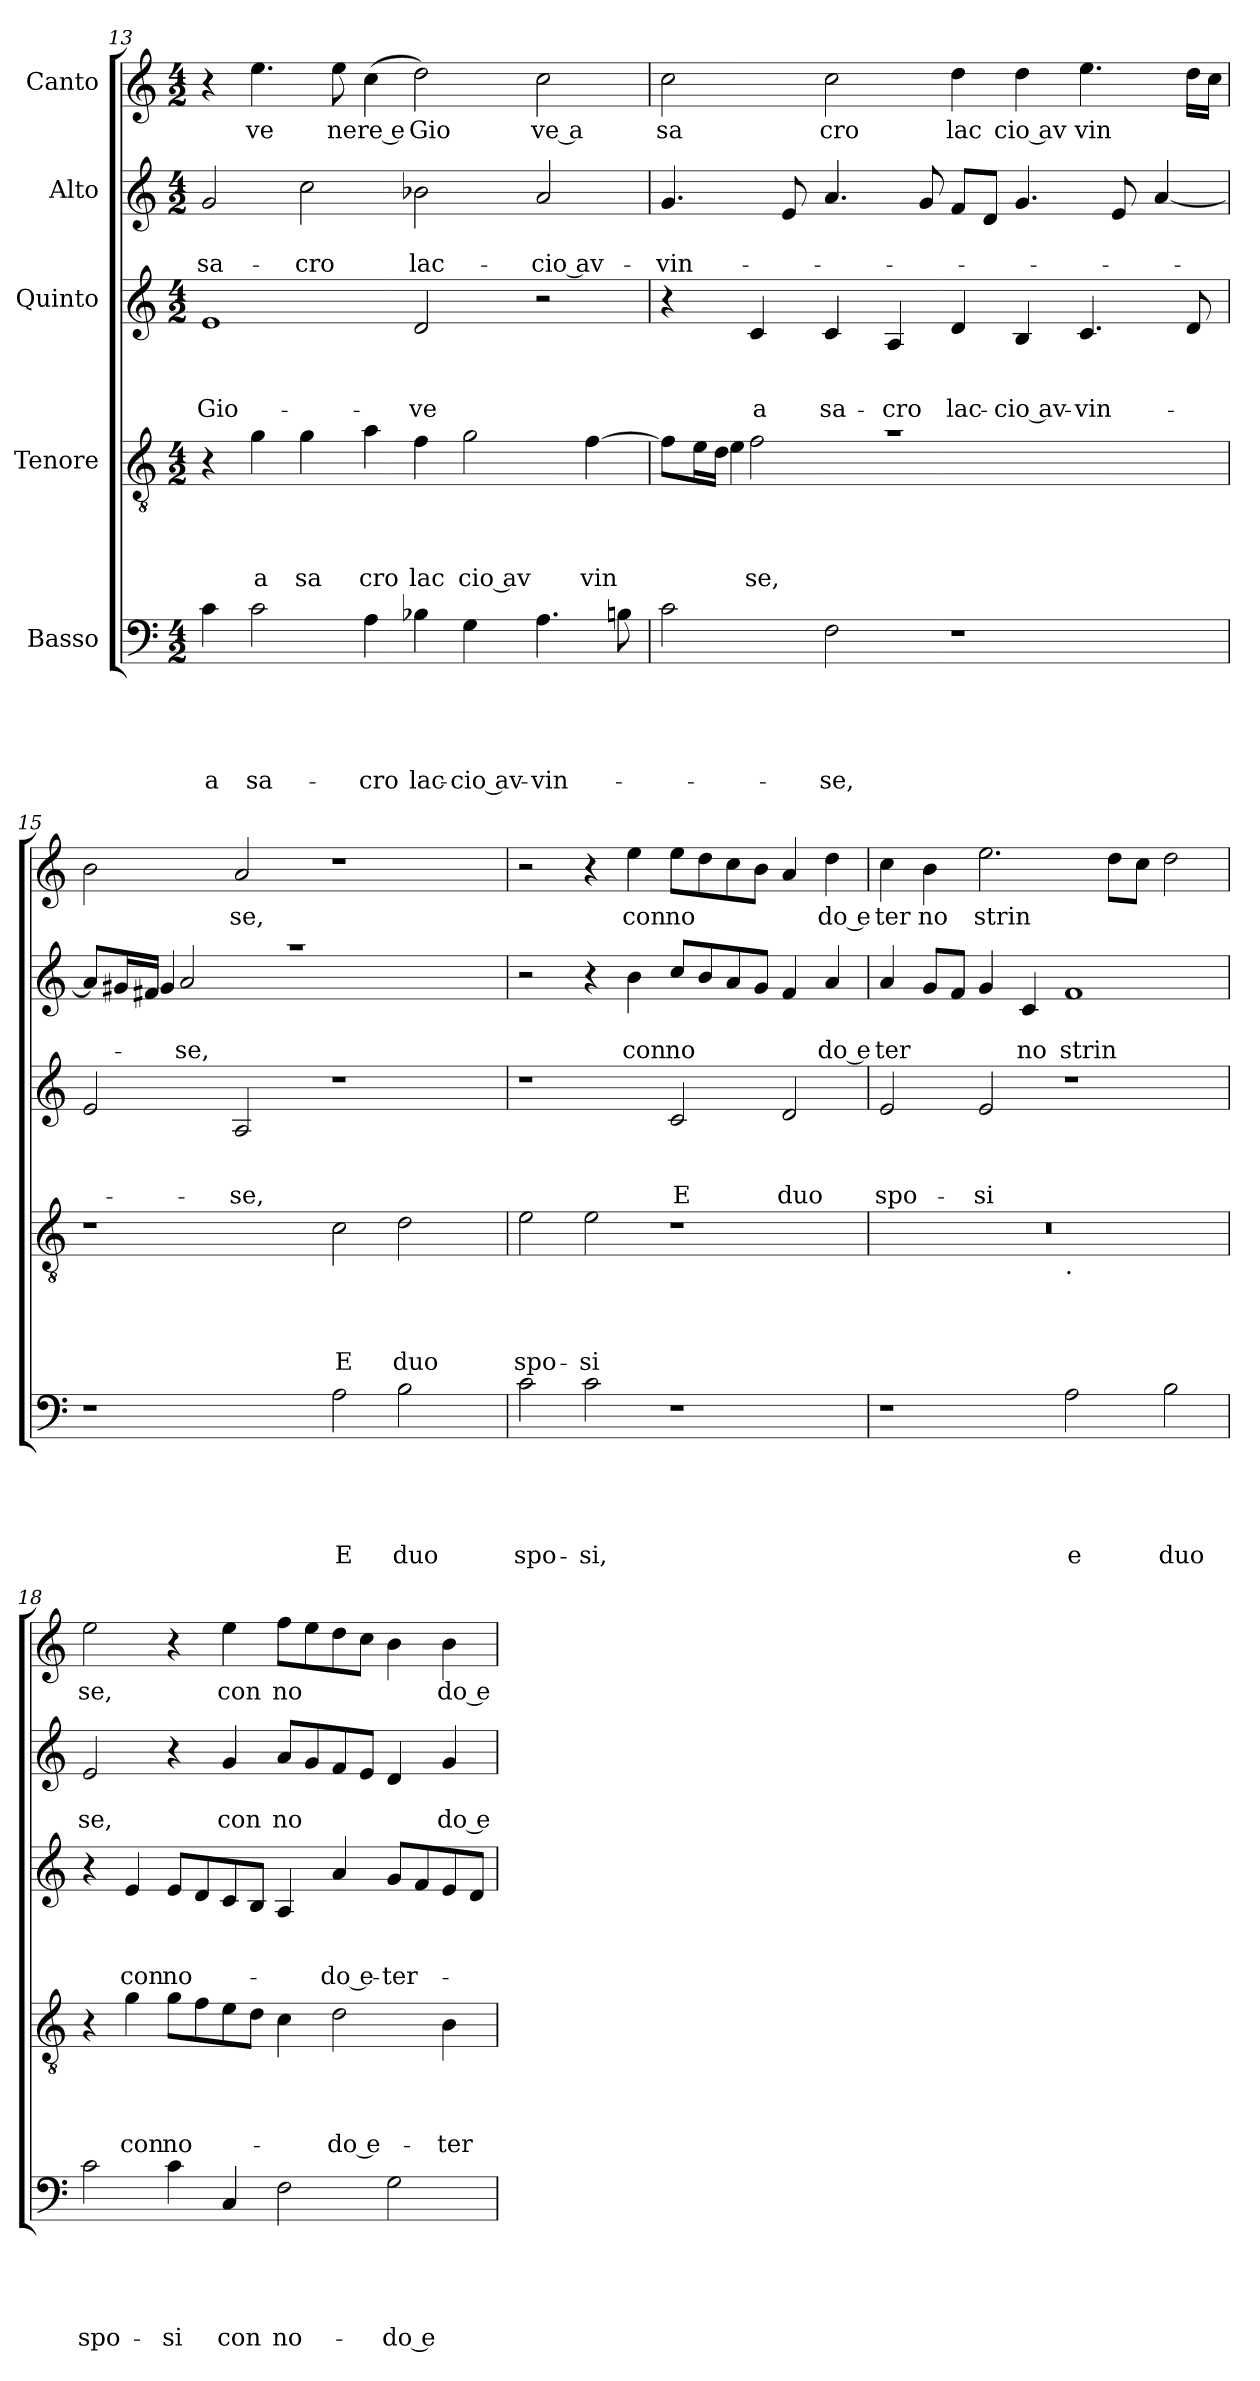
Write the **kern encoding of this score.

**kern	**text	**text	**text	**text	**text	**kern	**text	**text	**text	**text	**kern	**text	**text	**text	**kern	**text	**text	**kern	**text
*part5	*part5	*part5	*part5	*part5	*part5	*part4	*part4	*part4	*part4	*part4	*part3	*part3	*part3	*part3	*part2	*part2	*part2	*part1	*part1
*staff5	*staff5	*staff5	*staff5	*staff5	*staff5	*staff4	*staff4	*staff4	*staff4	*staff4	*staff3	*staff3	*staff3	*staff3	*staff2	*staff2	*staff2	*staff1	*staff1
*I"Basso	*	*	*	*	*	*I"Tenore	*	*	*	*	*I"Quinto	*	*	*	*I"Alto	*	*	*I"Canto	*
*clefF4	*	*	*	*	*	*clefGv2	*	*	*	*	*clefG2	*	*	*	*clefG2	*	*	*clefG2	*
*k[]	*	*	*	*	*	*k[]	*	*	*	*	*k[]	*	*	*	*k[]	*	*	*k[]	*
*C:	*	*	*	*	*	*C:	*	*	*	*	*C:	*	*	*	*C:	*	*	*C:	*
*M4/2	*	*	*	*	*	*M4/2	*	*	*	*	*M4/2	*	*	*	*M4/2	*	*	*M4/2	*
=13	=13	=13	=13	=13	=13	=13	=13	=13	=13	=13	=13	=13	=13	=13	=13	=13	=13	=13	=13
!	!	!	!	!	!LO:LY:b	!	!	!	!	!	!	!	!	!LO:LY:b	!	!	!LO:LY:b	!	!
4c\	.	.	.	.	a	4r	.	.	.	.	1e	.	.	Gio-	2g/	.	sa-	4r	.
!	!	!	!	!	!LO:LY:b	!	!	!	!	!LO:LY:b	!	!	!	!	!	!	!	!	!LO:LY:b
2c\	.	.	.	.	sa-	4g\	.	.	.	a	.	.	.	.	.	.	.	4.ee\	ve
!	!	!	!	!	!	!	!	!	!	!LO:LY:b	!	!	!	!	!	!	!LO:LY:b	!	!
.	.	.	.	.	.	4g\	.	.	.	sa	.	.	.	.	2cc\	.	-cro	.	.
!	!	!	!	!	!	!	!	!	!	!	!	!	!	!	!	!	!	!	!LO:LY:b
.	.	.	.	.	.	.	.	.	.	.	.	.	.	.	.	.	.	8ee\	ne
!	!	!	!	!	!LO:LY:b	!	!	!	!	!LO:LY:b	!	!	!	!	!	!	!	!	!LO:LY:b:rj
4A\	.	.	.	.	-cro	4a\	.	.	.	cro	.	.	.	.	.	.	.	(<4cc\	re e
!	!	!	!	!	!LO:LY:b	!	!	!	!	!LO:LY:b	!	!	!	!LO:LY:b	!	!	!LO:LY:b	!	!LO:LY:b
4B-X\	.	.	.	.	lac-	4f\	.	.	.	lac	2d/	.	.	-ve	2b-X\	.	lac-	2dd\)	Gio
!	!	!	!	!	!LO:LY:b:rj	!	!	!	!	!LO:LY:b:rj	!	!	!	!	!	!	!	!	!
4G\	.	.	.	.	-cio av-	2g\	.	.	.	cio av	.	.	.	.	.	.	.	.	.
!	!	!	!	!	!LO:LY:b	!	!	!	!	!	!	!	!	!	!	!	!LO:LY:b:rj	!	!LO:LY:b:rj
4.A\	.	.	.	.	-vin-	.	.	.	.	.	2r	.	.	.	2a/	.	-cio av-	2cc\	ve a
!	!	!	!	!	!	!	!	!	!	!LO:LY:b	!	!	!	!	!	!	!	!	!
.	.	.	.	.	.	[>4f\	.	.	.	vin	.	.	.	.	.	.	.	.	.
8Bn\	.	.	.	.	.	.	.	.	.	.	.	.	.	.	.	.	.	.	.
=14	=14	=14	=14	=14	=14	=14	=14	=14	=14	=14	=14	=14	=14	=14	=14	=14	=14	=14	=14
*	*	*	*	*	*	*^	*	*	*	*	*	*	*	*	*	*	*	*	*
!	!	!	!	!	!	!	!	!	!	!	!	!	!	!	!	!	!	!LO:LY:b	!	!LO:LY:b
2c\	.	.	.	.	.	8f\L]	8.ryy	.	.	.	.	4r	.	.	.	4.g/	.	-vin-	2cc\	sa
.	.	.	.	.	.	16e\L	.	.	.	.	.	.	.	.	.	.	.	.	.	.
.	.	.	.	.	.	16d\JJ	4e\	.	.	.	.	.	.	.	.	.	.	.	.	.
!	!	!	!	!	!	!	!	!	!	!	!LO:LY:b	!	!	!	!LO:LY:b	!	!	!	!	!
.	.	.	.	.	.	2f\	.	.	.	.	se,	4c/	.	.	a	.	.	.	.	.
.	.	.	.	.	.	.	.	.	.	.	.	.	.	.	.	8e/	.	.	.	.
.	.	.	.	.	.	.	4ryy	.	.	.	.	.	.	.	.	.	.	.	.	.
!	!	!	!	!	!LO:LY:b	!	!	!	!	!	!	!	!	!	!LO:LY:b	!	!	!	!	!LO:LY:b
2F\	.	.	.	.	-se,	.	.	.	.	.	.	4c/	.	.	sa-	4.a/	.	.	2cc\	cro
.	.	.	.	.	.	.	1ryy	.	.	.	.	.	.	.	.	.	.	.	.	.
!	!	!	!	!	!	!	!	!	!	!	!	!	!	!	!LO:LY:b	!	!	!	!	!
.	.	.	.	.	.	1ra	.	.	.	.	.	4A/	.	.	-cro	.	.	.	.	.
.	.	.	.	.	.	.	.	.	.	.	.	.	.	.	.	8g/	.	.	.	.
!	!	!	!	!	!	!	!	!	!	!	!	!	!	!	!LO:LY:b	!	!	!	!	!LO:LY:b
1r	.	.	.	.	.	.	.	.	.	.	.	4d/	.	.	lac-	8f/L	.	.	4dd\	lac
.	.	.	.	.	.	.	.	.	.	.	.	.	.	.	.	8d/J	.	.	.	.
!	!	!	!	!	!	!	!	!	!	!	!	!	!	!	!LO:LY:b:rj	!	!	!	!	!LO:LY:b:rj
.	.	.	.	.	.	.	.	.	.	.	.	4B/	.	.	-cio av-	4.g/	.	.	4dd\	cio av
!	!	!	!	!	!	!	!	!	!	!	!	!	!	!	!LO:LY:b	!	!	!	!	!LO:LY:b
.	.	.	.	.	.	.	.	.	.	.	.	4.c/	.	.	-vin-	.	.	.	4.ee\	vin
.	.	.	.	.	.	.	.	.	.	.	.	.	.	.	.	8e/	.	.	.	.
.	.	.	.	.	.	.	4ryy	.	.	.	.	.	.	.	.	.	.	.	.	.
.	.	.	.	.	.	4ryy	.	.	.	.	.	.	.	.	.	[>4a/	.	.	.	.
.	.	.	.	.	.	.	.	.	.	.	.	8d/	.	.	.	.	.	.	16dd\LL	.
.	.	.	.	.	.	.	16ryy	.	.	.	.	.	.	.	.	.	.	.	16cc\JJ	.
*	*	*	*	*	*	*v	*v	*	*	*	*	*	*	*	*	*	*	*	*	*
!!LO:PB:g=z
=15	=15	=15	=15	=15	=15	=15	=15	=15	=15	=15	=15	=15	=15	=15	=15	=15	=15	=15	=15
*	*	*	*	*	*	*	*	*	*	*	*	*	*	*	*^	*	*	*	*
1r	.	.	.	.	.	1r	.	.	.	.	2e/	.	.	.	8a/L]	8.ryy	.	.	2b\	.
.	.	.	.	.	.	.	.	.	.	.	.	.	.	.	16g#X/L	.	.	.	.	.
.	.	.	.	.	.	.	.	.	.	.	.	.	.	.	16f#X/JJ	4g#/	.	.	.	.
!	!	!	!	!	!	!	!	!	!	!	!	!	!	!	!	!	!	!LO:LY:b	!	!
.	.	.	.	.	.	.	.	.	.	.	.	.	.	.	2a/	.	.	-se,	.	.
.	.	.	.	.	.	.	.	.	.	.	.	.	.	.	.	4ryy	.	.	.	.
!	!	!	!	!	!	!	!	!	!	!	!	!	!	!LO:LY:b	!	!	!	!	!	!LO:LY:b
.	.	.	.	.	.	.	.	.	.	.	2A/	.	.	-se,	.	.	.	.	2a/	se,
.	.	.	.	.	.	.	.	.	.	.	.	.	.	.	.	1ryy	.	.	.	.
.	.	.	.	.	.	.	.	.	.	.	.	.	.	.	1raa	.	.	.	.	.
!	!	!	!	!	!LO:LY:b	!	!	!	!	!LO:LY:b	!	!	!	!	!	!	!	!	!	!
2A\	.	.	.	.	E	2c\	.	.	.	E	1r	.	.	.	.	.	.	.	1r	.
!	!	!	!	!	!LO:LY:b	!	!	!	!	!LO:LY:b	!	!	!	!	!	!	!	!	!	!
2B\	.	.	.	.	duo	2d\	.	.	.	duo	.	.	.	.	.	.	.	.	.	.
.	.	.	.	.	.	.	.	.	.	.	.	.	.	.	.	4ryy	.	.	.	.
.	.	.	.	.	.	.	.	.	.	.	.	.	.	.	4ryy	.	.	.	.	.
.	.	.	.	.	.	.	.	.	.	.	.	.	.	.	.	16ryy	.	.	.	.
=16	=16	=16	=16	=16	=16	=16	=16	=16	=16	=16	=16	=16	=16	=16	=16	=16	=16	=16	=16	=16
!	!	!	!	!	!LO:LY:b	!	!	!	!	!LO:LY:b	!	!	!	!	!	!	!	!	!	!
*	*	*	*	*	*	*	*	*	*	*	*	*	*	*	*v	*v	*	*	*	*
2c\	.	.	.	.	spo-	2e\	.	.	.	spo-	1r	.	.	.	2r	.	.	2r	.
!	!	!	!	!	!LO:LY:b	!	!	!	!	!LO:LY:b	!	!	!	!	!	!	!	!	!
2c\	.	.	.	.	-si,	2e\	.	.	.	-si	.	.	.	.	4r	.	.	4r	.
!	!	!	!	!	!	!	!	!	!	!	!	!	!	!	!	!	!LO:LY:b	!	!LO:LY:b
.	.	.	.	.	.	.	.	.	.	.	.	.	.	.	4b\	.	con	4ee\	con
!	!	!	!	!	!	!	!	!	!	!	!	!	!	!LO:LY:b	!	!	!LO:LY:b	!	!LO:LY:b
1r	.	.	.	.	.	1r	.	.	.	.	2c/	.	.	E	8cc/L	.	no	8ee\L	no
.	.	.	.	.	.	.	.	.	.	.	.	.	.	.	8b/	.	.	8dd\	.
.	.	.	.	.	.	.	.	.	.	.	.	.	.	.	8a/	.	.	8cc\	.
.	.	.	.	.	.	.	.	.	.	.	.	.	.	.	8g/J	.	.	8b\J	.
!	!	!	!	!	!	!	!	!	!	!	!	!	!	!LO:LY:b	!	!	!	!	!
.	.	.	.	.	.	.	.	.	.	.	2d/	.	.	duo	4f/	.	.	4a/	.
!	!	!	!	!	!	!	!	!	!	!	!	!	!	!	!	!	!LO:LY:b:rj	!	!LO:LY:b:rj
.	.	.	.	.	.	.	.	.	.	.	.	.	.	.	4a/	.	do e	4dd\	do e
=17	=17	=17	=17	=17	=17	=17	=17	=17	=17	=17	=17	=17	=17	=17	=17	=17	=17	=17	=17
!	!	!	!	!	!	!	!	!	!	!	!	!	!	!LO:LY:b	!	!	!LO:LY:b	!	!LO:LY:b
*	*	*	*	*	*	*^	*	*	*	*	*	*	*	*	*	*	*	*	*
1r	.	.	.	.	.	0r	1ryy	.	.	.	.	2e/	.	.	spo-	4a/	.	ter	4cc\	ter
!	!	!	!	!	!	!	!	!	!	!	!	!	!	!	!	!	!	!	!	!LO:LY:b
.	.	.	.	.	.	.	.	.	.	.	.	.	.	.	.	8g/L	.	.	4b\	no
.	.	.	.	.	.	.	.	.	.	.	.	.	.	.	.	8f/J	.	.	.	.
!	!	!	!	!	!	!	!	!	!	!	!	!	!	!	!LO:LY:b	!	!	!	!	!LO:LY:b
.	.	.	.	.	.	.	.	.	.	.	.	2e/	.	.	-si	4g/	.	.	2.ee\	strin
!	!	!	!	!	!	!	!	!	!	!	!	!	!	!	!	!	!	!LO:LY:b	!	!
.	.	.	.	.	.	.	.	.	.	.	.	.	.	.	.	4c/	.	no	.	.
!	!	!	!	!	!	!	!LO:TX:b:t=.	!	!	!	!	!	!	!	!	!	!	!	!	!
!	!	!	!	!	!LO:LY:b	!	!	!	!	!	!	!	!	!	!	!	!	!LO:LY:b	!	!
2A\	.	.	.	.	e	.	1ryy	.	.	.	.	1r	.	.	.	1f	.	strin	.	.
.	.	.	.	.	.	.	.	.	.	.	.	.	.	.	.	.	.	.	8dd\L	.
.	.	.	.	.	.	.	.	.	.	.	.	.	.	.	.	.	.	.	8cc\J	.
!	!	!	!	!	!LO:LY:b	!	!	!	!	!	!	!	!	!	!	!	!	!	!	!
2B\	.	.	.	.	duo	.	.	.	.	.	.	.	.	.	.	.	.	.	2dd\	.
=18	=18	=18	=18	=18	=18	=18	=18	=18	=18	=18	=18	=18	=18	=18	=18	=18	=18	=18	=18	=18
!	!	!	!	!	!LO:LY:b	!	!	!	!	!	!	!	!	!	!	!	!	!LO:LY:b	!	!LO:LY:b
*	*	*	*	*	*	*v	*v	*	*	*	*	*	*	*	*	*	*	*	*	*
2c\	.	.	.	.	spo-	4r	.	.	.	.	4r	.	.	.	2e/	.	se,	2ee\	se,
!	!	!	!	!	!	!	!	!	!	!LO:LY:b	!	!	!	!LO:LY:b	!	!	!	!	!
.	.	.	.	.	.	4g\	.	.	.	con	4e/	.	.	con	.	.	.	.	.
!	!	!	!	!	!LO:LY:b	!	!	!	!	!LO:LY:b	!	!	!	!LO:LY:b	!	!	!	!	!
4c\	.	.	.	.	-si	8g\L	.	.	.	no-	8e/L	.	.	no-	4r	.	.	4r	.
.	.	.	.	.	.	8f\	.	.	.	.	8d/	.	.	.	.	.	.	.	.
!	!	!	!	!	!LO:LY:b	!	!	!	!	!	!	!	!	!	!	!	!LO:LY:b	!	!LO:LY:b
4C/	.	.	.	.	con	8e\	.	.	.	.	8c/	.	.	.	4g/	.	con	4ee\	con
.	.	.	.	.	.	8d\J	.	.	.	.	8B/J	.	.	.	.	.	.	.	.
!	!	!	!	!	!LO:LY:b	!	!	!	!	!	!	!	!	!	!	!	!LO:LY:b	!	!LO:LY:b
2F\	.	.	.	.	no-	4c\	.	.	.	.	4A/	.	.	.	8a/L	.	no	8ff\L	no
.	.	.	.	.	.	.	.	.	.	.	.	.	.	.	8g/	.	.	8ee\	.
!	!	!	!	!	!	!	!	!	!	!LO:LY:b:rj	!	!	!	!LO:LY:b:rj	!	!	!	!	!
.	.	.	.	.	.	2d\	.	.	.	-do e-	4a/	.	.	-do e-	8f/	.	.	8dd\	.
.	.	.	.	.	.	.	.	.	.	.	.	.	.	.	8e/J	.	.	8cc\J	.
!	!	!	!	!	!LO:LY:b:rj	!	!	!	!	!	!	!	!	!LO:LY:b	!	!	!	!	!
(2G\	.	.	.	.	-do e-	.	.	.	.	.	8g/L	.	.	-ter-	4d/	.	.	4b\	.
.	.	.	.	.	.	.	.	.	.	.	8f/	.	.	.	.	.	.	.	.
!	!	!	!	!	!	!	!	!	!	!LO:LY:b	!	!	!	!	!	!	!LO:LY:b:rj	!	!LO:LY:b:rj
.	.	.	.	.	.	4B\	.	.	.	-ter-	8e/	.	.	.	4g/	.	do e	4b\	do e
.	.	.	.	.	.	.	.	.	.	.	8d/J	.	.	.	.	.	.	.	.
=	=	=	=	=	=	=	=	=	=	=	=	=	=	=	=	=	=	=	=
*-	*-	*-	*-	*-	*-	*-	*-	*-	*-	*-	*-	*-	*-	*-	*-	*-	*-	*-	*-
